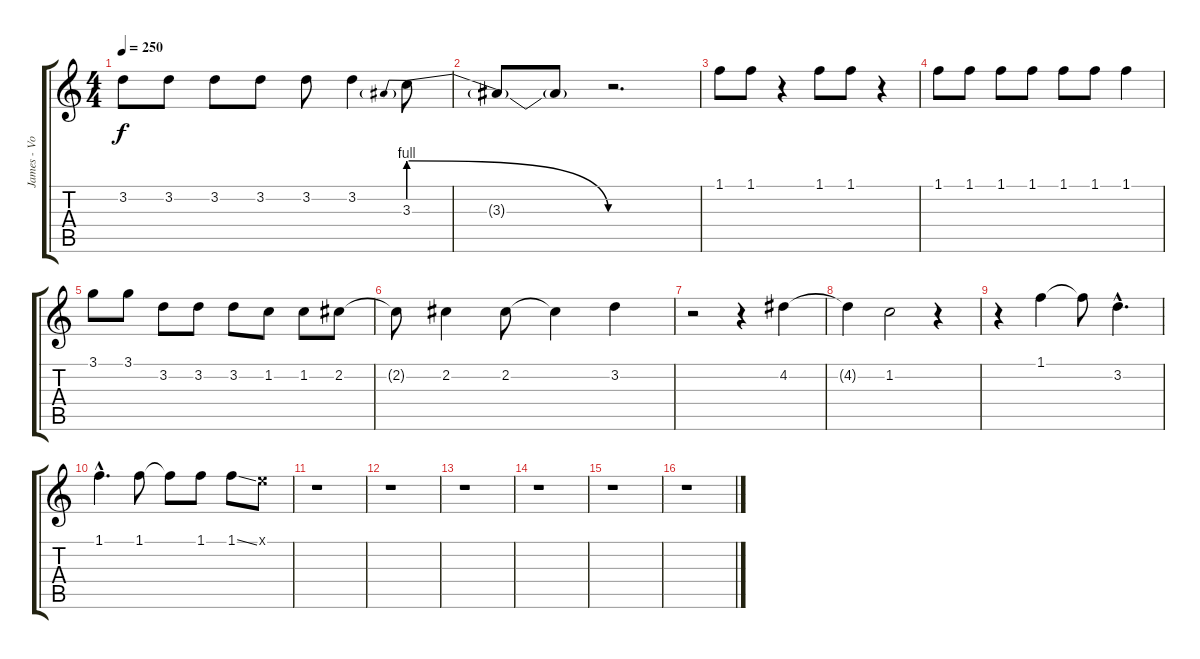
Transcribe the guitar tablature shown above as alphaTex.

\track ("James - Voice" "James - Vo") {instrument distortionguitar}
\staff {score tabs}
\tuning (E4 B3 G3 D3 A2 E2) {hide}
\ts (4 4)
\tempo 250
\clef g2
\ks c
3.2.8{dy f} 3.2.8 3.2.8 3.2.8 3.2.8 3.2.4 3.3{be (prebendrelease 0 4 60 0)}.8 |
3.3{t}.8 3.3{t}.8 r.2{d} |
1.1.8 1.1.8 r.4 1.1.8 1.1.8 r.4 |
1.1.8 1.1.8 1.1.8 1.1.8 1.1.8 1.1.8 1.1.4 |
3.1.8 3.1.8 3.2.8 3.2.8 3.2.8 1.2.8 1.2.8 2.2.8 |
2.2{t}.8 2.2.4 2.2.8 2.2{t}.4 3.2.4 |
r.2 r.4 4.2.4 |
4.2{t}.4 1.2.2 r.4 |
r.4 1.1.4 1.1{t}.8 3.2{hac}.4{d} |
1.1{hac}.4{d} 1.1.8 1.1{t}.8 1.1.8 1.1{ss}.8 0.1{x}.8 |
r.1 |
r.1 |
r.1 |
r.1 |
r.1 |
r.1
